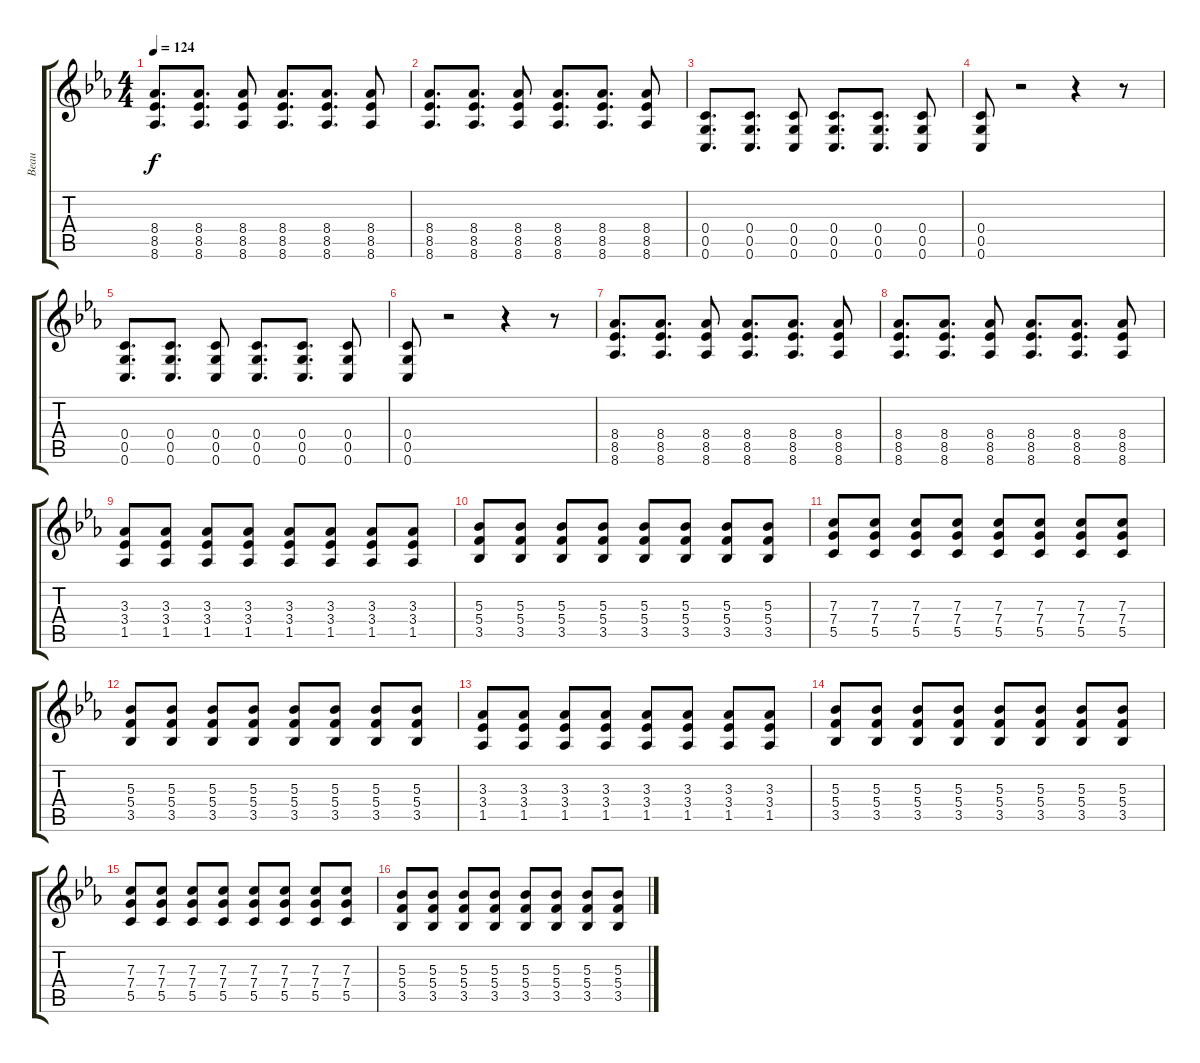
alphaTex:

\track ("Beau" "Beau") {instrument acousticguitarsteel}
\staff {score tabs}
\tuning (D4 A3 F3 C3 G2 C2) {hide}
\ts (4 4)
\tempo 124
\clef g2
\ks cminor
(8.4 8.5 8.6).8{d dy f} (8.4 8.5 8.6).8{d} (8.4 8.5 8.6).8 (8.4 8.5 8.6).8{d} (8.4 8.5 8.6).8{d} (8.4 8.5 8.6).8 |
(8.4 8.5 8.6).8{d} (8.4 8.5 8.6).8{d} (8.4 8.5 8.6).8 (8.4 8.5 8.6).8{d} (8.4 8.5 8.6).8{d} (8.4 8.5 8.6).8 |
(0.4 0.5 0.6).8{d} (0.4 0.5 0.6).8{d} (0.4 0.5 0.6).8 (0.4 0.5 0.6).8{d} (0.4 0.5 0.6).8{d} (0.4 0.5 0.6).8 |
(0.4 0.5 0.6).8 r.2 r.4 r.8 |
(0.4 0.5 0.6).8{d} (0.4 0.5 0.6).8{d} (0.4 0.5 0.6).8 (0.4 0.5 0.6).8{d} (0.4 0.5 0.6).8{d} (0.4 0.5 0.6).8 |
(0.4 0.5 0.6).8 r.2 r.4 r.8 |
(8.4 8.5 8.6).8{d} (8.4 8.5 8.6).8{d} (8.4 8.5 8.6).8 (8.4 8.5 8.6).8{d} (8.4 8.5 8.6).8{d} (8.4 8.5 8.6).8 |
(8.4 8.5 8.6).8{d} (8.4 8.5 8.6).8{d} (8.4 8.5 8.6).8 (8.4 8.5 8.6).8{d} (8.4 8.5 8.6).8{d} (8.4 8.5 8.6).8 |
(3.3 3.4 1.5).8 (3.3 3.4 1.5).8 (3.3 3.4 1.5).8 (3.3 3.4 1.5).8 (3.3 3.4 1.5).8 (3.3 3.4 1.5).8 (3.3 3.4 1.5).8 (3.3 3.4 1.5).8 |
(5.3 5.4 3.5).8 (5.3 5.4 3.5).8 (5.3 5.4 3.5).8 (5.3 5.4 3.5).8 (5.3 5.4 3.5).8 (5.3 5.4 3.5).8 (5.3 5.4 3.5).8 (5.3 5.4 3.5).8 |
(7.3 7.4 5.5).8 (7.3 7.4 5.5).8 (7.3 7.4 5.5).8 (7.3 7.4 5.5).8 (7.3 7.4 5.5).8 (7.3 7.4 5.5).8 (7.3 7.4 5.5).8 (7.3 7.4 5.5).8 |
(5.3 5.4 3.5).8 (5.3 5.4 3.5).8 (5.3 5.4 3.5).8 (5.3 5.4 3.5).8 (5.3 5.4 3.5).8 (5.3 5.4 3.5).8 (5.3 5.4 3.5).8 (5.3 5.4 3.5).8 |
(3.3 3.4 1.5).8 (3.3 3.4 1.5).8 (3.3 3.4 1.5).8 (3.3 3.4 1.5).8 (3.3 3.4 1.5).8 (3.3 3.4 1.5).8 (3.3 3.4 1.5).8 (3.3 3.4 1.5).8 |
(5.3 5.4 3.5).8 (5.3 5.4 3.5).8 (5.3 5.4 3.5).8 (5.3 5.4 3.5).8 (5.3 5.4 3.5).8 (5.3 5.4 3.5).8 (5.3 5.4 3.5).8 (5.3 5.4 3.5).8 |
(7.3 7.4 5.5).8 (7.3 7.4 5.5).8 (7.3 7.4 5.5).8 (7.3 7.4 5.5).8 (7.3 7.4 5.5).8 (7.3 7.4 5.5).8 (7.3 7.4 5.5).8 (7.3 7.4 5.5).8 |
(5.3 5.4 3.5).8 (5.3 5.4 3.5).8 (5.3 5.4 3.5).8 (5.3 5.4 3.5).8 (5.3 5.4 3.5).8 (5.3 5.4 3.5).8 (5.3 5.4 3.5).8 (5.3 5.4 3.5).8
